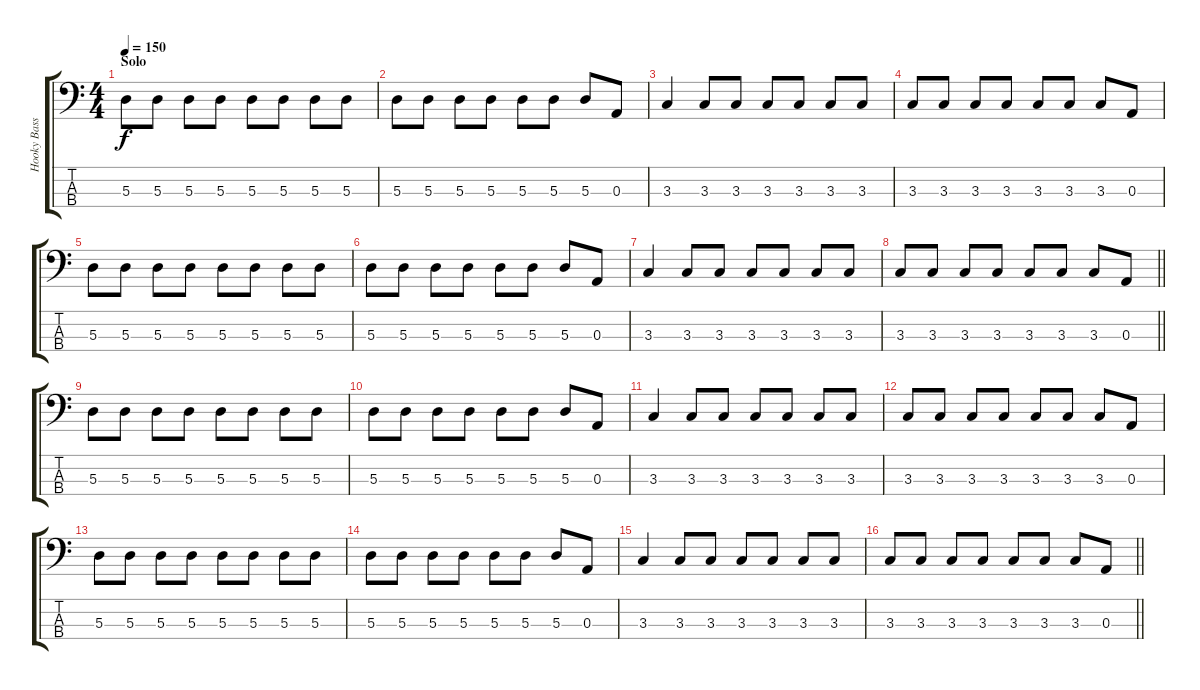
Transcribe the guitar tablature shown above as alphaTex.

\track ("Hooky Bass" "Hooky Bass") {instrument electricbasspick}
\staff {score tabs}
\tuning (G2 D2 A1 E1) {hide}
\ts (4 4)
\section ("" "Solo")
\tempo 150
\clef f4
\ks c
5.3.8{dy f} 5.3.8 5.3.8 5.3.8 5.3.8 5.3.8 5.3.8 5.3.8 |
5.3.8 5.3.8 5.3.8 5.3.8 5.3.8 5.3.8 5.3.8 0.3.8 |
3.3.4 3.3.8 3.3.8 3.3.8 3.3.8 3.3.8 3.3.8 |
3.3.8 3.3.8 3.3.8 3.3.8 3.3.8 3.3.8 3.3.8 0.3.8 |
5.3.8 5.3.8 5.3.8 5.3.8 5.3.8 5.3.8 5.3.8 5.3.8 |
5.3.8 5.3.8 5.3.8 5.3.8 5.3.8 5.3.8 5.3.8 0.3.8 |
3.3.4 3.3.8 3.3.8 3.3.8 3.3.8 3.3.8 3.3.8 |
\barLineRight lightlight
3.3.8 3.3.8 3.3.8 3.3.8 3.3.8 3.3.8 3.3.8 0.3.8 |
5.3.8 5.3.8 5.3.8 5.3.8 5.3.8 5.3.8 5.3.8 5.3.8 |
5.3.8 5.3.8 5.3.8 5.3.8 5.3.8 5.3.8 5.3.8 0.3.8 |
3.3.4 3.3.8 3.3.8 3.3.8 3.3.8 3.3.8 3.3.8 |
3.3.8 3.3.8 3.3.8 3.3.8 3.3.8 3.3.8 3.3.8 0.3.8 |
5.3.8 5.3.8 5.3.8 5.3.8 5.3.8 5.3.8 5.3.8 5.3.8 |
5.3.8 5.3.8 5.3.8 5.3.8 5.3.8 5.3.8 5.3.8 0.3.8 |
3.3.4 3.3.8 3.3.8 3.3.8 3.3.8 3.3.8 3.3.8 |
\barLineRight lightlight
3.3.8 3.3.8 3.3.8 3.3.8 3.3.8 3.3.8 3.3.8 0.3.8
